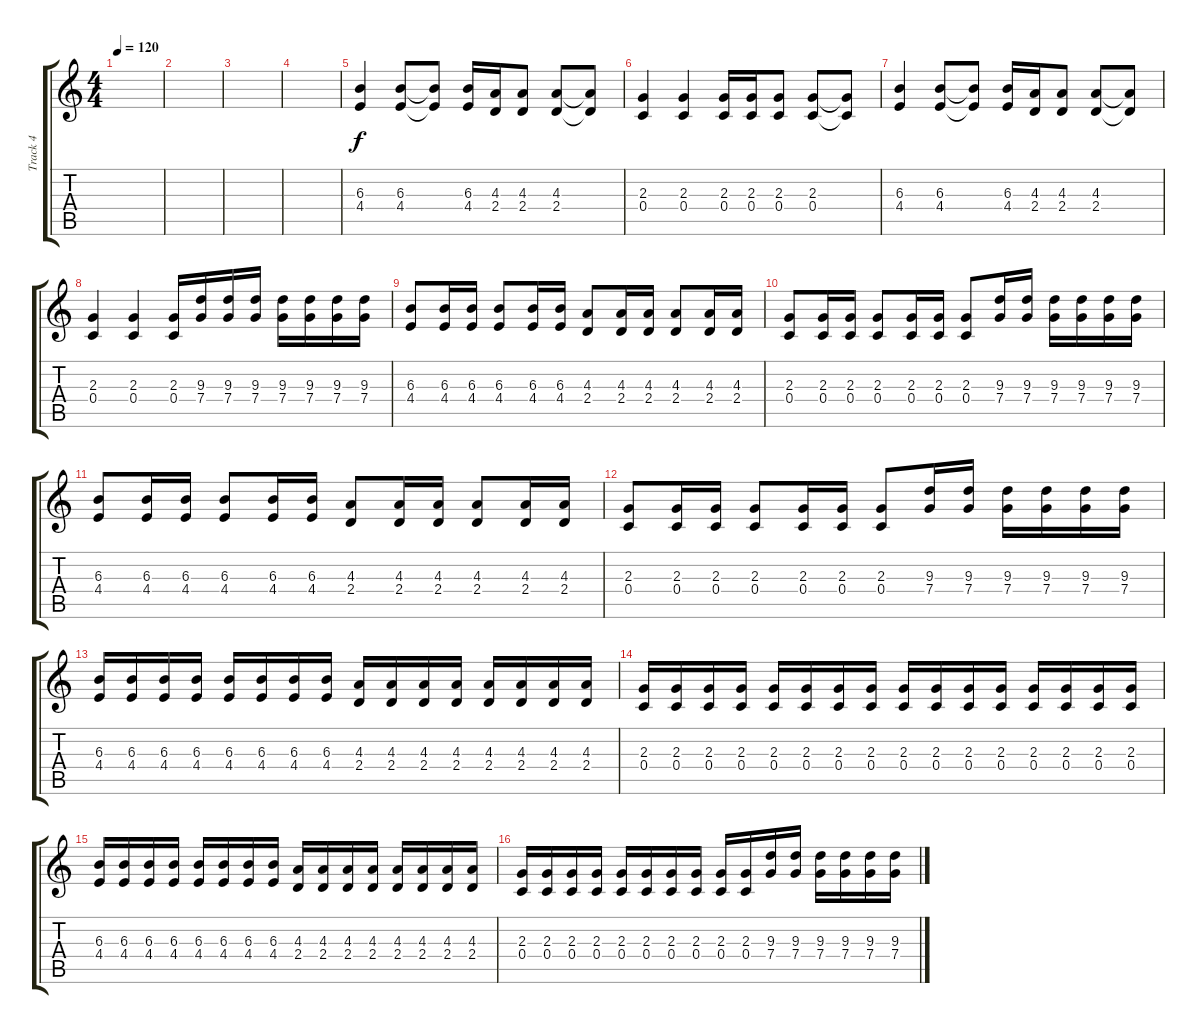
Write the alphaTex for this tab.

\track ("Track 4" "Track 4") {instrument distortionguitar}
\staff {score tabs}
\tuning (D4 A3 F3 C3 G2 C2) {hide}
\ts (4 4)
\tempo 120
\clef g2
\ks c
|
|
|
|
(6.3 4.4).4 (6.3 4.4).8 (6.3{t} 4.4{t}).8 (6.3 4.4).16 (4.3 2.4).16 (4.3 2.4).8 (4.3 2.4).8 (4.3{t} 2.4{t}).8 |
(2.3 0.4).4 (2.3 0.4).4 (2.3 0.4).16 (2.3 0.4).16 (2.3 0.4).8 (2.3 0.4).8 (2.3{t} 0.4{t}).8 |
(6.3 4.4).4 (6.3 4.4).8 (6.3{t} 4.4{t}).8 (6.3 4.4).16 (4.3 2.4).16 (4.3 2.4).8 (4.3 2.4).8 (4.3{t} 2.4{t}).8 |
(2.3 0.4).4 (2.3 0.4).4 (2.3 0.4).16 (9.3 7.4).16 (9.3 7.4).16 (9.3 7.4).16 (9.3 7.4).16 (9.3 7.4).16 (9.3 7.4).16 (9.3 7.4).16 |
(6.3 4.4).8 (6.3 4.4).16 (6.3 4.4).16 (6.3 4.4).8 (6.3 4.4).16 (6.3 4.4).16 (4.3 2.4).8 (4.3 2.4).16 (4.3 2.4).16 (4.3 2.4).8 (4.3 2.4).16 (4.3 2.4).16 |
(2.3 0.4).8 (2.3 0.4).16 (2.3 0.4).16 (2.3 0.4).8 (2.3 0.4).16 (2.3 0.4).16 (2.3 0.4).8 (9.3 7.4).16 (9.3 7.4).16 (9.3 7.4).16 (9.3 7.4).16 (9.3 7.4).16 (9.3 7.4).16 |
(6.3 4.4).8 (6.3 4.4).16 (6.3 4.4).16 (6.3 4.4).8 (6.3 4.4).16 (6.3 4.4).16 (4.3 2.4).8 (4.3 2.4).16 (4.3 2.4).16 (4.3 2.4).8 (4.3 2.4).16 (4.3 2.4).16 |
(2.3 0.4).8 (2.3 0.4).16 (2.3 0.4).16 (2.3 0.4).8 (2.3 0.4).16 (2.3 0.4).16 (2.3 0.4).8 (9.3 7.4).16 (9.3 7.4).16 (9.3 7.4).16 (9.3 7.4).16 (9.3 7.4).16 (9.3 7.4).16 |
(6.3 4.4).16 (6.3 4.4).16 (6.3 4.4).16 (6.3 4.4).16 (6.3 4.4).16 (6.3 4.4).16 (6.3 4.4).16 (6.3 4.4).16 (4.3 2.4).16 (4.3 2.4).16 (4.3 2.4).16 (4.3 2.4).16 (4.3 2.4).16 (4.3 2.4).16 (4.3 2.4).16 (4.3 2.4).16 |
(2.3 0.4).16 (2.3 0.4).16 (2.3 0.4).16 (2.3 0.4).16 (2.3 0.4).16 (2.3 0.4).16 (2.3 0.4).16 (2.3 0.4).16 (2.3 0.4).16 (2.3 0.4).16 (2.3 0.4).16 (2.3 0.4).16 (2.3 0.4).16 (2.3 0.4).16 (2.3 0.4).16 (2.3 0.4).16 |
(6.3 4.4).16 (6.3 4.4).16 (6.3 4.4).16 (6.3 4.4).16 (6.3 4.4).16 (6.3 4.4).16 (6.3 4.4).16 (6.3 4.4).16 (4.3 2.4).16 (4.3 2.4).16 (4.3 2.4).16 (4.3 2.4).16 (4.3 2.4).16 (4.3 2.4).16 (4.3 2.4).16 (4.3 2.4).16 |
(2.3 0.4).16 (2.3 0.4).16 (2.3 0.4).16 (2.3 0.4).16 (2.3 0.4).16 (2.3 0.4).16 (2.3 0.4).16 (2.3 0.4).16 (2.3 0.4).16 (2.3 0.4).16 (9.3 7.4).16 (9.3 7.4).16 (9.3 7.4).16 (9.3 7.4).16 (9.3 7.4).16 (9.3 7.4).16
